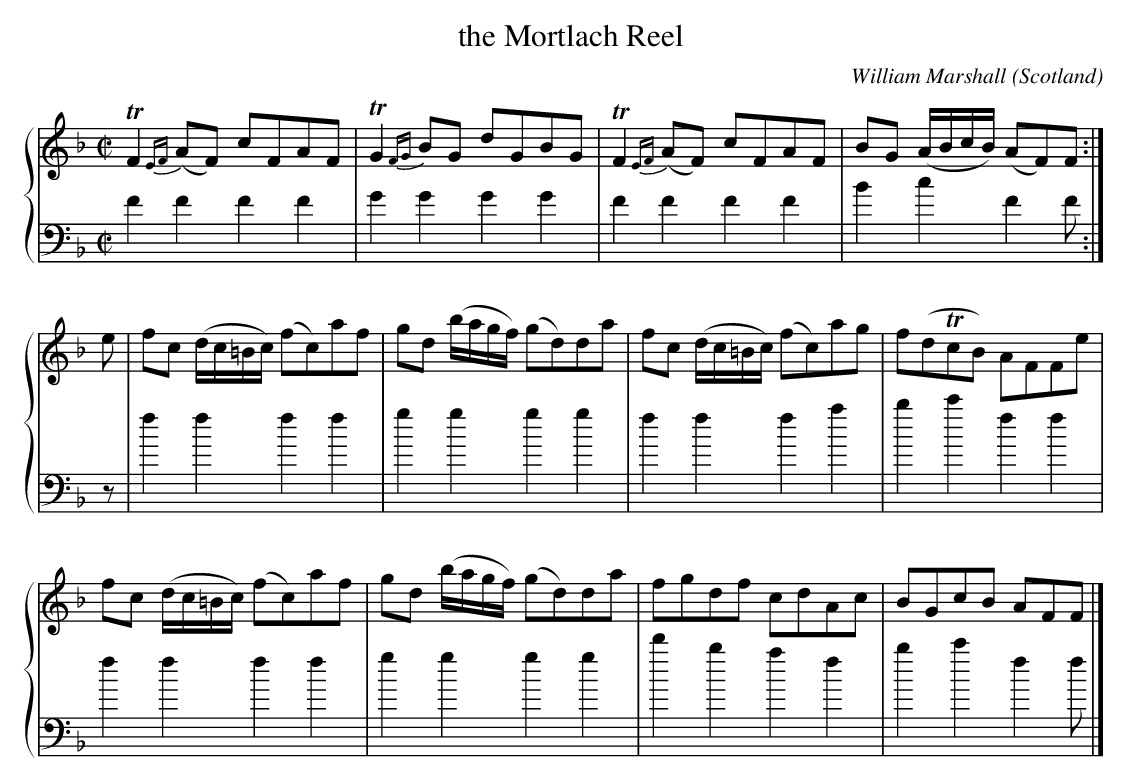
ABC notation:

X:1
T:the Mortlach Reel
C:William Marshall
L:1/8
M:C|
O:Scotland
K:F
%%staves {1 2}
V:1
!trill!F2 {EF}(AF) cFAF | !trill!G2 {FG}BG dGBG | !trill!F2 {EF}(AF) cFAF | BG (A/B/c/B/) (AF)F :|
e | \
fc (d/c/=B/c/) (fc)af | gd (b/a/g/f/) (gd)da | fc (d/c/=B/c/) (fc)ag | f(d!trill!cB) AFFe |
fc (d/c/=B/c/) (fc)af | gd (b/a/g/f/) (gd)da | fgdf cdAc | BGcB AFF |]
V:2 clef=bass
L:1/4
FFFF | GGGG | FFFF | BcFF/ :| z/ | \
ffff | gggg | fffa | bc'ff | ffff | gggg | d'baf | bc'ff/ |]
